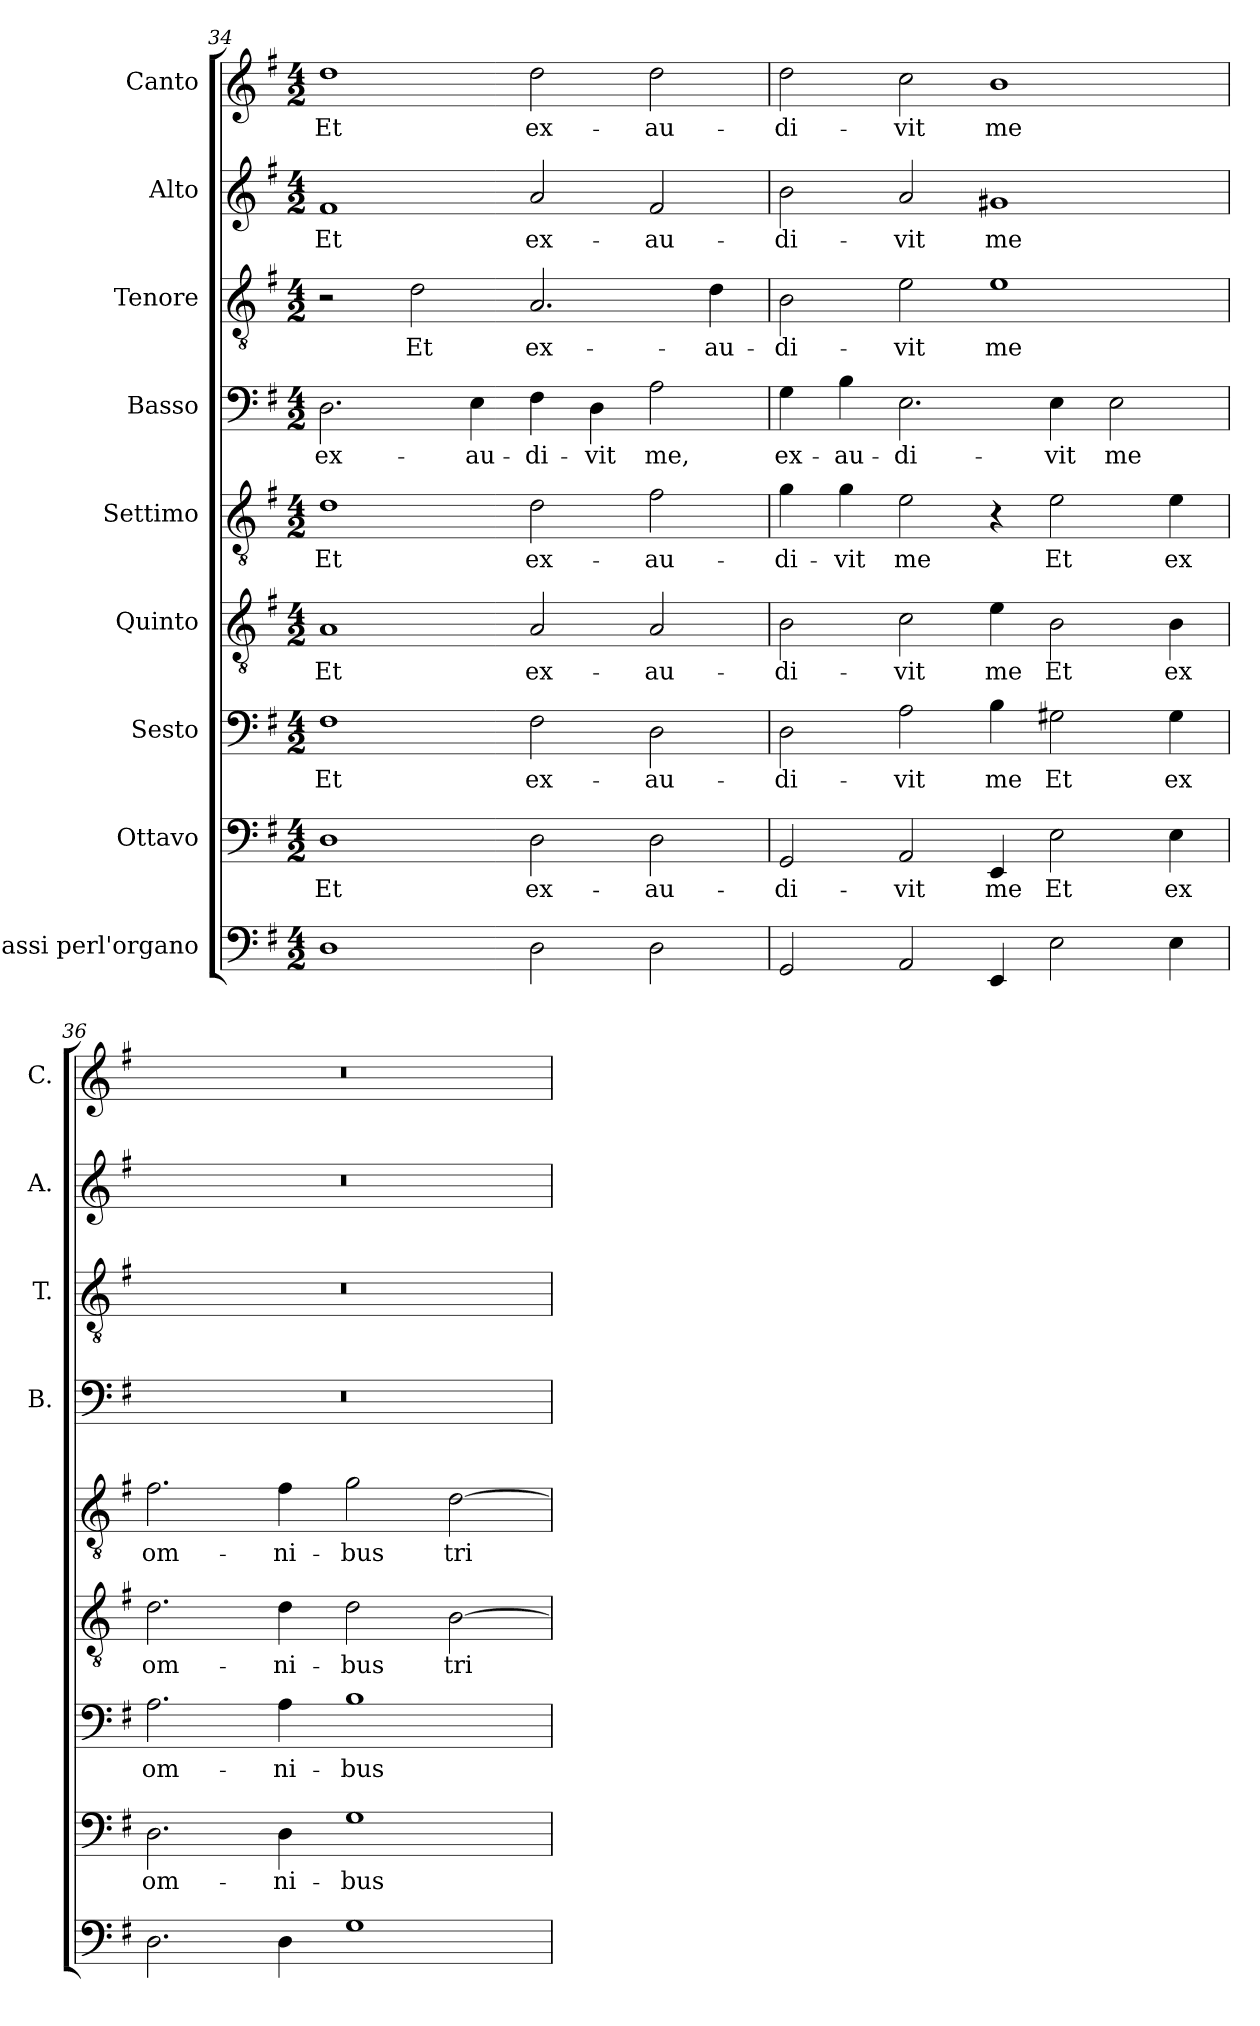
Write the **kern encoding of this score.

**kern	**kern	**text	**kern	**text	**kern	**text	**kern	**text	**kern	**text	**kern	**text	**kern	**text	**kern	**text
*part9	*part8	*part8	*part7	*part7	*part6	*part6	*part5	*part5	*part4	*part4	*part3	*part3	*part2	*part2	*part1	*part1
*staff9	*staff8	*staff8	*staff7	*staff7	*staff6	*staff6	*staff5	*staff5	*staff4	*staff4	*staff3	*staff3	*staff2	*staff2	*staff1	*staff1
*I"Bassi perl'organo	*I"Ottavo	*	*I"Sesto	*	*I"Quinto	*	*I"Settimo	*	*I"Basso	*	*I"Tenore	*	*I"Alto	*	*I"Canto	*
*	*	*	*	*	*	*	*	*	*I'B.	*	*I'T.	*	*I'A.	*	*I'C.	*
!!LO:PB:g=z
*clefF4	*clefF4	*	*clefF4	*	*clefGv2	*	*clefGv2	*	*clefF4	*	*clefGv2	*	*clefG2	*	*clefG2	*
*	*	*	*	*	*ITrd7c12	*	*ITrd7c12	*	*	*	*ITrd7c12	*	*	*	*	*
*k[f#]	*k[f#]	*	*k[f#]	*	*k[f#]	*	*k[f#]	*	*k[f#]	*	*k[f#]	*	*k[f#]	*	*k[f#]	*
*G:	*G:	*	*G:	*	*G:	*	*G:	*	*G:	*	*G:	*	*G:	*	*G:	*
*M4/2	*M4/2	*	*M4/2	*	*M4/2	*	*M4/2	*	*M4/2	*	*M4/2	*	*M4/2	*	*M4/2	*
=34	=34	=34	=34	=34	=34	=34	=34	=34	=34	=34	=34	=34	=34	=34	=34	=34
!	!	!LO:LY:b	!	!LO:LY:b	!	!LO:LY:b	!	!LO:LY:b	!	!LO:LY:b	!	!	!	!LO:LY:b	!	!LO:LY:b
1D	1D	Et	1F#	Et	1AA	Et	1D	Et	2.D\	ex-	2r	.	1f#	Et	1dd	Et
!	!	!	!	!	!	!	!	!	!	!	!	!LO:LY:b	!	!	!	!
.	.	.	.	.	.	.	.	.	.	.	2D\	Et	.	.	.	.
!	!	!	!	!	!	!	!	!	!	!LO:LY:b	!	!	!	!	!	!
.	.	.	.	.	.	.	.	.	4E\	-au-	.	.	.	.	.	.
!	!	!LO:LY:b	!	!LO:LY:b	!	!LO:LY:b	!	!LO:LY:b	!	!LO:LY:b	!	!LO:LY:b	!	!LO:LY:b	!	!LO:LY:b
2D\	2D\	ex-	2F#\	ex-	2AA/	ex-	2D\	ex-	4F#\	-di-	2.AA/	ex-	2a/	ex-	2dd\	ex-
!	!	!	!	!	!	!	!	!	!	!LO:LY:b	!	!	!	!	!	!
.	.	.	.	.	.	.	.	.	4D\	-vit	.	.	.	.	.	.
!	!	!LO:LY:b	!	!LO:LY:b	!	!LO:LY:b	!	!LO:LY:b	!	!LO:LY:b	!	!	!	!LO:LY:b	!	!LO:LY:b
2D\	2D\	-au-	2D\	-au-	2AA/	-au-	2F#\	-au-	2A\	me,	.	.	2f#/	-au-	2dd\	-au-
!	!	!	!	!	!	!	!	!	!	!	!	!LO:LY:b	!	!	!	!
.	.	.	.	.	.	.	.	.	.	.	4D\	-au-	.	.	.	.
=35	=35	=35	=35	=35	=35	=35	=35	=35	=35	=35	=35	=35	=35	=35	=35	=35
!	!	!LO:LY:b	!	!LO:LY:b	!	!LO:LY:b	!	!LO:LY:b	!	!LO:LY:b	!	!LO:LY:b	!	!LO:LY:b	!	!LO:LY:b
2GG/	2GG/	-di-	2D\	-di-	2BB\	-di-	4G\	-di-	4G\	ex-	2BB\	-di-	2b\	-di-	2dd\	-di-
!	!	!	!	!	!	!	!	!LO:LY:b	!	!LO:LY:b	!	!	!	!	!	!
.	.	.	.	.	.	.	4G\	-vit	4B\	-au-	.	.	.	.	.	.
!	!	!LO:LY:b	!	!LO:LY:b	!	!LO:LY:b	!	!LO:LY:b	!	!LO:LY:b	!	!LO:LY:b	!	!LO:LY:b	!	!LO:LY:b
2AA/	2AA/	-vit	2A\	-vit	2C\	-vit	2E\	me	2.E\	-di-	2E\	-vit	2a/	-vit	2cc\	-vit
!	!	!LO:LY:b	!	!LO:LY:b	!	!LO:LY:b	!	!	!	!	!	!LO:LY:b	!	!LO:LY:b	!	!LO:LY:b
4EE/	4EE/	me	4B\	me	4E\	me	4r	.	.	.	1E	me	1g#X	me	1b	me
!	!	!LO:LY:b	!	!LO:LY:b	!	!LO:LY:b	!	!LO:LY:b	!	!LO:LY:b	!	!	!	!	!	!
2E\	2E\	Et	2G#X\	Et	2BB\	Et	2E\	Et	4E\	-vit	.	.	.	.	.	.
!	!	!	!	!	!	!	!	!	!	!LO:LY:b	!	!	!	!	!	!
.	.	.	.	.	.	.	.	.	2E\	me	.	.	.	.	.	.
!	!	!LO:LY:b	!	!LO:LY:b	!	!LO:LY:b	!	!LO:LY:b	!	!	!	!	!	!	!	!
4E\	4E\	ex	4G#\	ex	4BB\	ex	4E\	ex	.	.	.	.	.	.	.	.
=36	=36	=36	=36	=36	=36	=36	=36	=36	=36	=36	=36	=36	=36	=36	=36	=36
!	!	!LO:LY:b	!	!LO:LY:b	!	!LO:LY:b	!	!LO:LY:b	!LO:N:vis=1	!	!LO:N:vis=1	!	!LO:N:vis=1	!	!LO:N:vis=1	!
2.D\	2.D\	om-	2.A\	om-	2.D\	om-	2.F#\	om-	0r	.	0r	.	0r	.	0r	.
!	!	!LO:LY:b	!	!LO:LY:b	!	!LO:LY:b	!	!LO:LY:b	!	!	!	!	!	!	!	!
4D\	4D\	-ni-	4A\	-ni-	4D\	-ni-	4F#\	-ni-	.	.	.	.	.	.	.	.
!	!	!LO:LY:b	!	!LO:LY:b	!	!LO:LY:b	!	!LO:LY:b	!	!	!	!	!	!	!	!
1G	1G	-bus	1B	-bus	2D\	-bus	2G\	-bus	.	.	.	.	.	.	.	.
!	!	!	!	!	!	!LO:LY:b	!	!LO:LY:b	!	!	!	!	!	!	!	!
.	.	.	.	.	[>2BB\	tri-	[>2D\	tri-	.	.	.	.	.	.	.	.
=	=	=	=	=	=	=	=	=	=	=	=	=	=	=	=	=
*-	*-	*-	*-	*-	*-	*-	*-	*-	*-	*-	*-	*-	*-	*-	*-	*-
